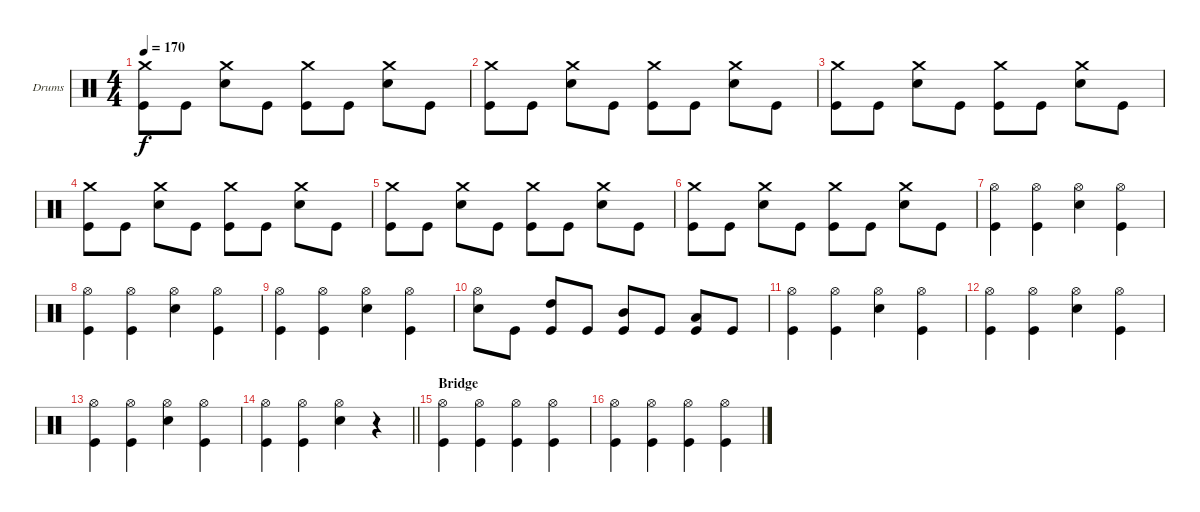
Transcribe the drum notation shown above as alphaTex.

\bracketExtendMode groupsimilarinstruments
\firstSystemTrackNameOrientation horizontal
\otherSystemsTrackNameOrientation horizontal
\track ("Drumkit" "Drums") {instrument percussion}
\staff {score}
\articulation defaults
\ts (4 4)
\tempo 170
\clef neutral
\ks c
("Crash medium (hit)" "Kick (hit)").8{dy f} "Kick (hit)".8 ("Crash medium (hit)" "Snare (hit) 2").8 "Kick (hit)".8 ("Crash medium (hit)" "Kick (hit)").8 "Kick (hit)".8 ("Crash medium (hit)" "Snare (hit) 2").8 "Kick (hit)".8 |
("Crash medium (hit)" "Kick (hit)").8 "Kick (hit)".8 ("Crash medium (hit)" "Snare (hit) 2").8 "Kick (hit)".8 ("Crash medium (hit)" "Kick (hit)").8 "Kick (hit)".8 ("Crash medium (hit)" "Snare (hit) 2").8 "Kick (hit)".8 |
("Crash medium (hit)" "Kick (hit)").8 "Kick (hit)".8 ("Crash medium (hit)" "Snare (hit) 2").8 "Kick (hit)".8 ("Crash medium (hit)" "Kick (hit)").8 "Kick (hit)".8 ("Crash medium (hit)" "Snare (hit) 2").8 "Kick (hit)".8 |
("Crash medium (hit)" "Kick (hit)").8 "Kick (hit)".8 ("Crash medium (hit)" "Snare (hit) 2").8 "Kick (hit)".8 ("Crash medium (hit)" "Kick (hit)").8 "Kick (hit)".8 ("Crash medium (hit)" "Snare (hit) 2").8 "Kick (hit)".8 |
("Crash medium (hit)" "Kick (hit)").8 "Kick (hit)".8 ("Crash medium (hit)" "Snare (hit) 2").8 "Kick (hit)".8 ("Crash medium (hit)" "Kick (hit)").8 "Kick (hit)".8 ("Crash medium (hit)" "Snare (hit) 2").8 "Kick (hit)".8 |
("Crash medium (hit)" "Kick (hit)").8 "Kick (hit)".8 ("Crash medium (hit)" "Snare (hit) 2").8 "Kick (hit)".8 ("Crash medium (hit)" "Kick (hit)").8 "Kick (hit)".8 ("Crash medium (hit)" "Snare (hit) 2").8 "Kick (hit)".8 |
("Hi-Hat (open)" "Kick (hit)").4 ("Hi-Hat (open)" "Kick (hit)").4 ("Hi-Hat (open)" "Snare (hit) 2").4 ("Hi-Hat (open)" "Kick (hit)").4 |
("Hi-Hat (open)" "Kick (hit)").4 ("Hi-Hat (open)" "Kick (hit)").4 ("Hi-Hat (open)" "Snare (hit) 2").4 ("Hi-Hat (open)" "Kick (hit)").4 |
("Hi-Hat (open)" "Kick (hit)").4 ("Hi-Hat (open)" "Kick (hit)").4 ("Hi-Hat (open)" "Snare (hit) 2").4 ("Hi-Hat (open)" "Kick (hit)").4 |
("Hi-Hat (open)" "Snare (hit) 2").8 "Kick (hit)".8 ("High Tom (hit)" "Kick (hit)").8 "Kick (hit)".8 ("Mid Tom (hit)" "Kick (hit)").8 "Kick (hit)".8 ("Low Tom (hit)" "Kick (hit)").8 "Kick (hit)".8 |
("Hi-Hat (open)" "Kick (hit)").4 ("Hi-Hat (open)" "Kick (hit)").4 ("Hi-Hat (open)" "Snare (hit) 2").4 ("Hi-Hat (open)" "Kick (hit)").4 |
("Hi-Hat (open)" "Kick (hit)").4 ("Hi-Hat (open)" "Kick (hit)").4 ("Hi-Hat (open)" "Snare (hit) 2").4 ("Hi-Hat (open)" "Kick (hit)").4 |
("Hi-Hat (open)" "Kick (hit)").4 ("Hi-Hat (open)" "Kick (hit)").4 ("Hi-Hat (open)" "Snare (hit) 2").4 ("Hi-Hat (open)" "Kick (hit)").4 |
\barLineRight lightlight
("Hi-Hat (open)" "Kick (hit)").4 ("Hi-Hat (open)" "Kick (hit)").4 ("Hi-Hat (open)" "Snare (hit) 2").4 r.4 |
\section ("" "Bridge")
("Hi-Hat (open)" "Kick (hit)").4 ("Hi-Hat (open)" "Kick (hit)").4 ("Hi-Hat (open)" "Kick (hit)").4 ("Hi-Hat (open)" "Kick (hit)").4 |
("Hi-Hat (open)" "Kick (hit)").4 ("Hi-Hat (open)" "Kick (hit)").4 ("Hi-Hat (open)" "Kick (hit)").4 ("Hi-Hat (open)" "Kick (hit)").4
